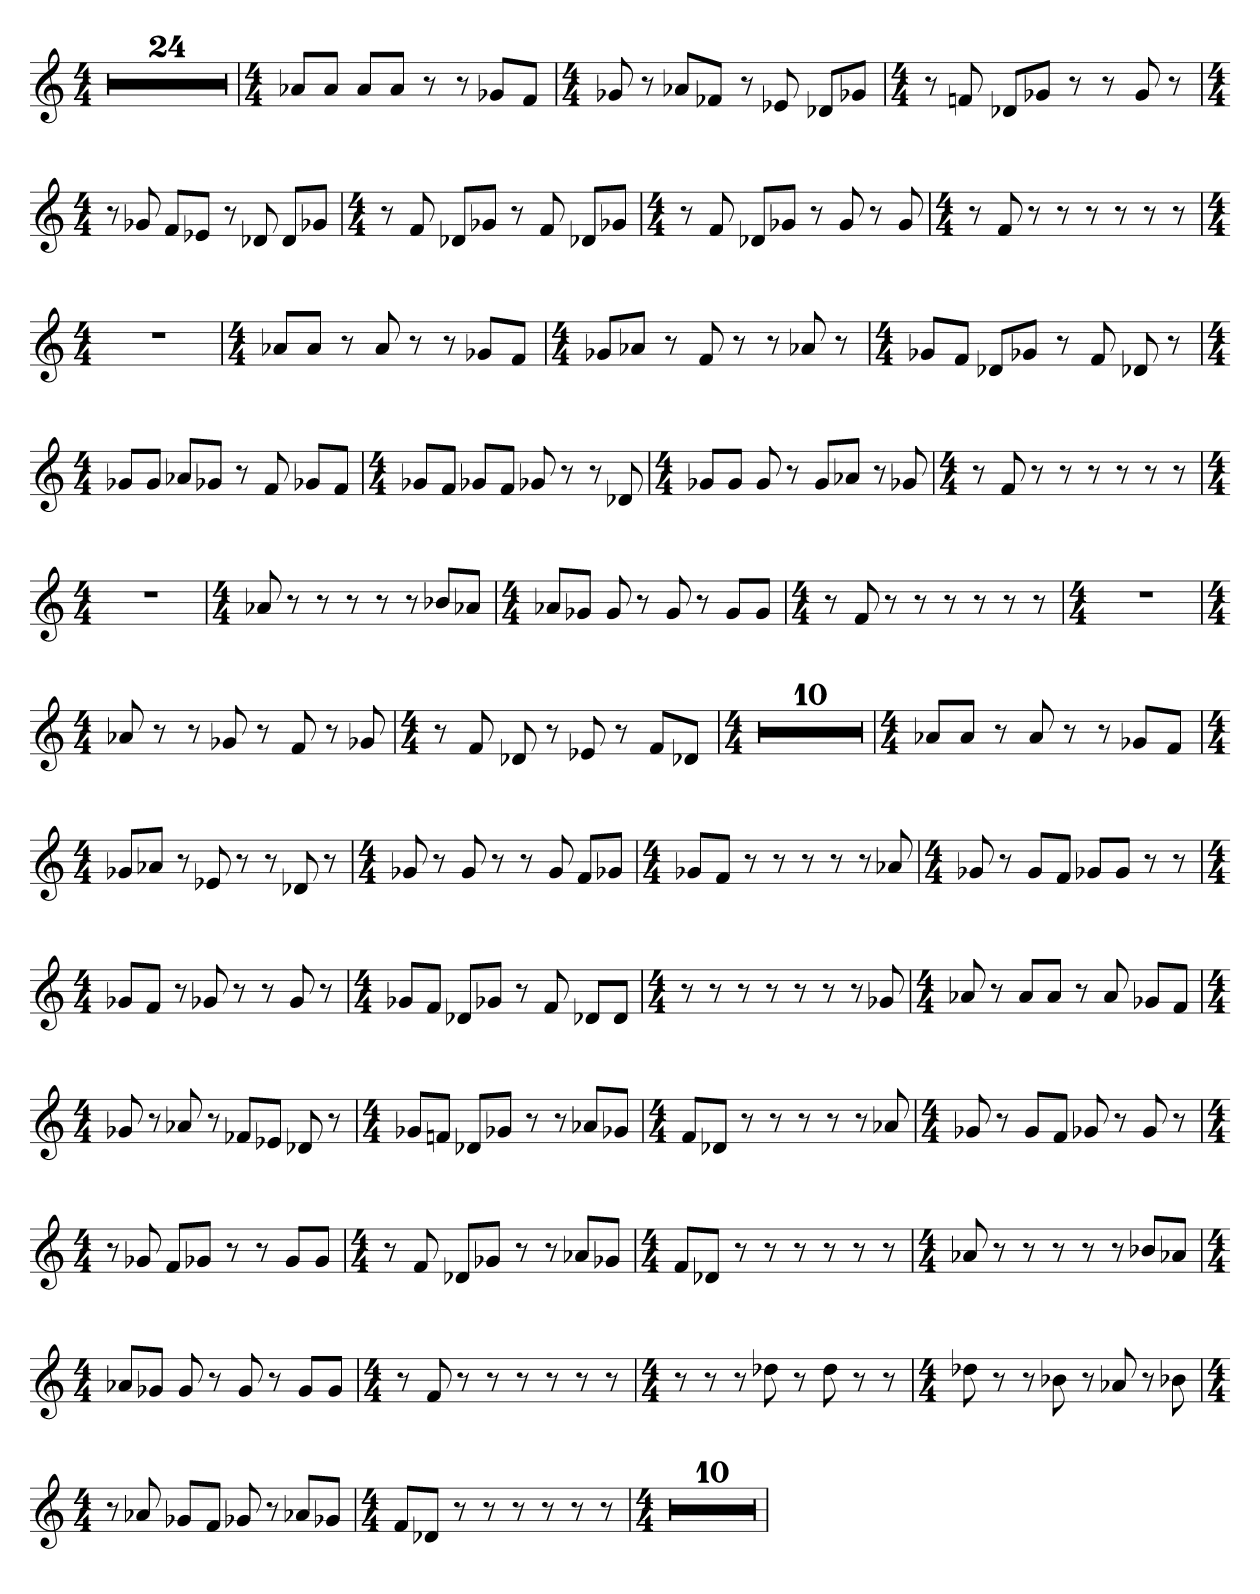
**kern
*part1
*staff1
*M4/4
=
1r
=
*M4/4
1r
=
*M4/4
1r
=
*M4/4
1r
=
*M4/4
1r
=
*M4/4
1r
=
*M4/4
1r
=
*M4/4
1r
=
*M4/4
1r
=
*M4/4
1r
=
*M4/4
1r
=
*M4/4
1r
=
*M4/4
1r
=
*M4/4
1r
=
*M4/4
1r
=
*M4/4
1r
=
*M4/4
1r
=
*M4/4
1r
=
*M4/4
1r
=
*M4/4
1r
=
*M4/4
1r
=
*M4/4
1r
=
*M4/4
1r
=
*M4/4
1r
=
*M4/4
8a-XL
8a-J
8a-L
8a-J
8r
8r
8g-XL
8fJ
=
*M4/4
8g-X
8r
8a-XL
8f-XJ
8r
8e-X
8d-XL
8g-XJ
=
*M4/4
8r
8fn
8d-XL
8g-XJ
8r
8r
8g-
8r
=
*M4/4
8r
8g-X
8fL
8e-XJ
8r
8d-X
8d-L
8g-XJ
=
*M4/4
8r
8f
8d-XL
8g-XJ
8r
8f
8d-XL
8g-XJ
=
*M4/4
8r
8f
8d-XL
8g-XJ
8r
8g-
8r
8g-
=
*M4/4
8r
8f
8r
8r
8r
8r
8r
8r
=
*M4/4
1r
=
*M4/4
8a-XL
8a-J
8r
8a-
8r
8r
8g-XL
8fJ
=
*M4/4
8g-XL
8a-XJ
8r
8f
8r
8r
8a-X
8r
=
*M4/4
8g-XL
8fJ
8d-XL
8g-XJ
8r
8f
8d-X
8r
=
*M4/4
8g-XL
8g-J
8a-XL
8g-XJ
8r
8f
8g-XL
8fJ
=
*M4/4
8g-XL
8fJ
8g-XL
8fJ
8g-X
8r
8r
8d-X
=
*M4/4
8g-XL
8g-J
8g-
8r
8g-L
8a-XJ
8r
8g-X
=
*M4/4
8r
8f
8r
8r
8r
8r
8r
8r
=
*M4/4
1r
=
*M4/4
8a-X
8r
8r
8r
8r
8r
8b-XL
8a-XJ
=
*M4/4
8a-XL
8g-XJ
8g-
8r
8g-
8r
8g-L
8g-J
=
*M4/4
8r
8f
8r
8r
8r
8r
8r
8r
=
*M4/4
1r
=
*M4/4
8a-X
8r
8r
8g-X
8r
8f
8r
8g-X
=
*M4/4
8r
8f
8d-X
8r
8e-X
8r
8fL
8d-XJ
=
*M4/4
1r
=
*M4/4
1r
=
*M4/4
1r
=
*M4/4
1r
=
*M4/4
1r
=
*M4/4
1r
=
*M4/4
1r
=
*M4/4
1r
=
*M4/4
1r
=
*M4/4
1r
=
*M4/4
8a-XL
8a-J
8r
8a-
8r
8r
8g-XL
8fJ
=
*M4/4
8g-XL
8a-XJ
8r
8e-X
8r
8r
8d-X
8r
=
*M4/4
8g-X
8r
8g-
8r
8r
8g-
8fL
8g-XJ
=
*M4/4
8g-XL
8fJ
8r
8r
8r
8r
8r
8a-X
=
*M4/4
8g-X
8r
8g-L
8fJ
8g-XL
8g-J
8r
8r
=
*M4/4
8g-XL
8fJ
8r
8g-X
8r
8r
8g-
8r
=
*M4/4
8g-XL
8fJ
8d-XL
8g-XJ
8r
8f
8d-XL
8d-J
=
*M4/4
8r
8r
8r
8r
8r
8r
8r
8g-X
=
*M4/4
8a-X
8r
8a-L
8a-J
8r
8a-
8g-XL
8fJ
=
*M4/4
8g-X
8r
8a-X
8r
8f-XL
8e-XJ
8d-X
8r
=
*M4/4
8g-XL
8fnJ
8d-XL
8g-XJ
8r
8r
8a-XL
8g-XJ
=
*M4/4
8fL
8d-XJ
8r
8r
8r
8r
8r
8a-X
=
*M4/4
8g-X
8r
8g-L
8fJ
8g-X
8r
8g-
8r
=
*M4/4
8r
8g-X
8fL
8g-XJ
8r
8r
8g-L
8g-J
=
*M4/4
8r
8f
8d-XL
8g-XJ
8r
8r
8a-XL
8g-XJ
=
*M4/4
8fL
8d-XJ
8r
8r
8r
8r
8r
8r
=
*M4/4
8a-X
8r
8r
8r
8r
8r
8b-XL
8a-XJ
=
*M4/4
8a-XL
8g-XJ
8g-
8r
8g-
8r
8g-L
8g-J
=
*M4/4
8r
8f
8r
8r
8r
8r
8r
8r
=
*M4/4
8r
8r
8r
8dd-X
8r
8dd-
8r
8r
=
*M4/4
8dd-X
8r
8r
8b-X
8r
8a-X
8r
8b-X
=
*M4/4
8r
8a-X
8g-XL
8fJ
8g-X
8r
8a-XL
8g-XJ
=
*M4/4
8fL
8d-XJ
8r
8r
8r
8r
8r
8r
=
*M4/4
1r
=
*M4/4
1r
=
*M4/4
1r
=
*M4/4
1r
=
*M4/4
1r
=
*M4/4
1r
=
*M4/4
1r
=
*M4/4
1r
=
*M4/4
1r
=
*M4/4
1r
=
*-
